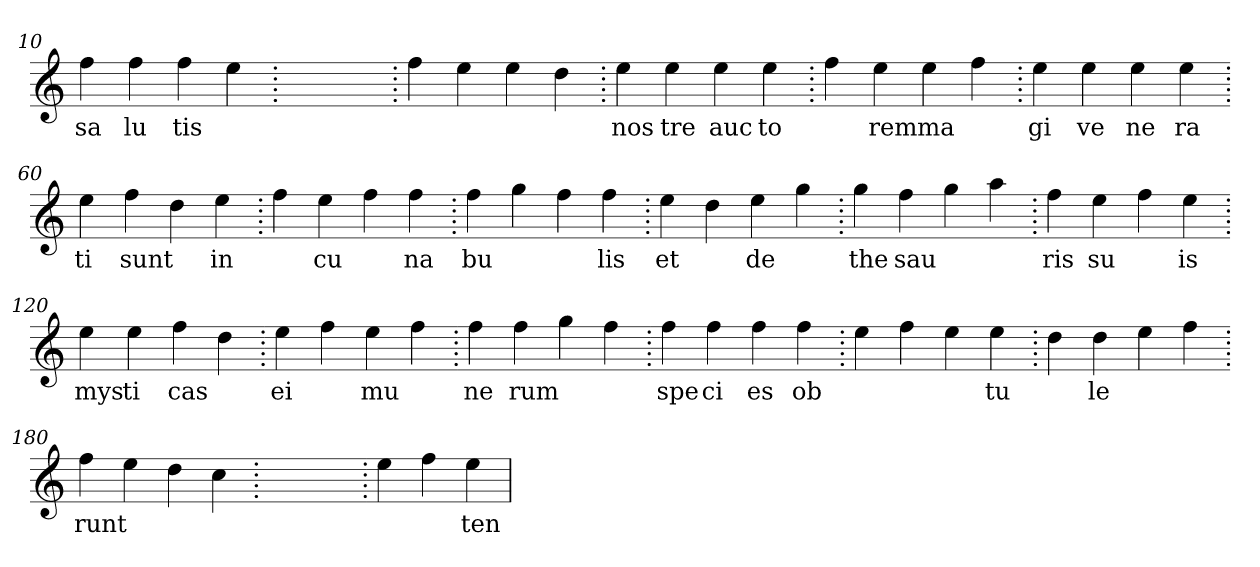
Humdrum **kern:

**kern	**text
*part1	*part1
*staff1	*staff1
*clefG2	*
=10.	=10.
4ff	sa
4ff	lu
4ff	tis
4ee	.
=20.	=20.
1ryy	.
=20.	=20.
4ff	.
4ee	.
4ee	.
4dd	.
=30.	=30.
4ee	nos
4ee	tre
4ee	auc
4ee	to
=40.	=40.
4ff	.
4ee	rem
4ee	ma
4ff	.
=50.	=50.
4ee	gi
4ee	ve
4ee	ne
4ee	ra
=60.	=60.
4ee	ti
4ff	sunt
4dd	.
4ee	in
=70.	=70.
4ff	.
4ee	cu
4ff	.
4ff	na
=80.	=80.
4ff	bu
4gg	.
4ff	.
4ff	lis
=90.	=90.
4ee	et
4dd	.
4ee	de
4gg	.
=100.	=100.
4gg	the
4ff	sau
4gg	.
4aa	.
=110.	=110.
4ff	ris
4ee	su
4ff	.
4ee	is
=120.	=120.
4ee	mys
4ee	ti
4ff	cas
4dd	.
=130.	=130.
4ee	ei
4ff	.
4ee	mu
4ff	.
=140.	=140.
4ff	ne
4ff	rum
4gg	.
4ff	.
=150.	=150.
4ff	spe
4ff	ci
4ff	es
4ff	ob
=160.	=160.
4ee	.
4ff	.
4ee	.
4ee	tu
=170.	=170.
4dd	.
4dd	le
4ee	.
4ff	.
=180.	=180.
4ff	runt
4ee	.
4dd	.
4cc	.
=190.	=190.
1ryy	.
=190.	=190.
4ee	.
4ff	.
4ee	ten
=	=
*-	*-
